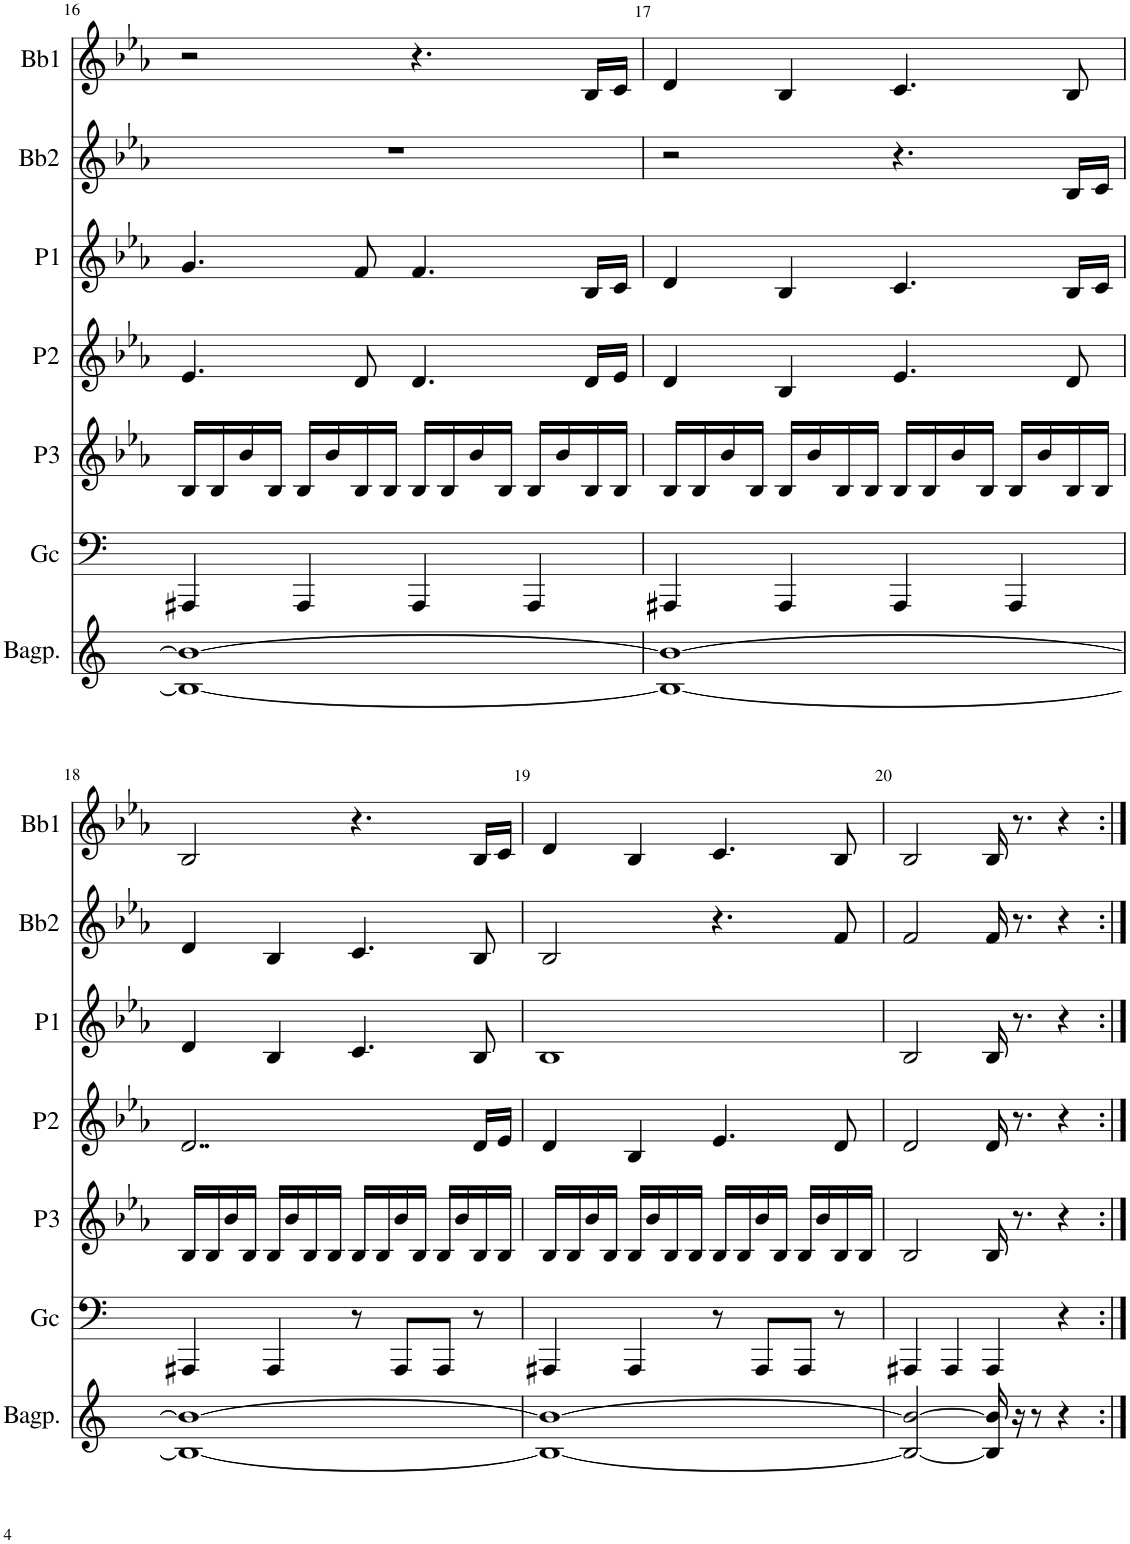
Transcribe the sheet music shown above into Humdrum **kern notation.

**kern	**kern	**kern	**kern	**kern	**kern	**kern
*part7	*part6	*part5	*part4	*part3	*part2	*part1
*staff7	*staff6	*staff5	*staff4	*staff3	*staff2	*staff1
*I"Bagpipe	*I"GrsCaisse	*I"Pib3	*I"Pib2	*I"Pib1	*I"Bomb2	*I"Bomb1
*I'Bagp.	*I'Gc	*I'P3	*I'P2	*I'P1	*I'Bb2	*I'Bb1
!!LO:PB:g=z
*clefG2	*clefF4	*clefG2	*clefG2	*clefG2	*clefG2	*clefG2
*Trd1c2	*	*	*	*	*	*
*k[]	*k[]	*k[b-e-a-]	*k[b-e-a-]	*k[b-e-a-]	*k[b-e-a-]	*k[b-e-a-]
*M4/4	*M4/4	*M4/4	*M4/4	*M4/4	*M4/4	*M4/4
=16	=16	=16	=16	=16	=16	=16
1B#_ 1b#_	4AAA#X/	16B-/LL	4.e-/	4.g/	1r	2r
.	.	16B-/	.	.	.	.
.	.	16b-/	.	.	.	.
.	.	16B-/JJ	.	.	.	.
.	4AAA#/	16B-/LL	.	.	.	.
.	.	16b-/	.	.	.	.
.	.	16B-/	8d/	8f/	.	.
.	.	16B-/JJ	.	.	.	.
.	4AAA#/	16B-/LL	4.d/	4.f/	.	4.r
.	.	16B-/	.	.	.	.
.	.	16b-/	.	.	.	.
.	.	16B-/JJ	.	.	.	.
.	4AAA#/	16B-/LL	.	.	.	.
.	.	16b-/	.	.	.	.
.	.	16B-/	16d/LL	16B-/LL	.	16B-/LL
.	.	16B-/JJ	16e-/JJ	16c/JJ	.	16c/JJ
=17	=17	=17	=17	=17	=17	=17
1B#_ 1b#_	4AAA#X/	16B-/LL	4d/	4d/	2r	4d/
.	.	16B-/	.	.	.	.
.	.	16b-/	.	.	.	.
.	.	16B-/JJ	.	.	.	.
.	4AAA#/	16B-/LL	4B-/	4B-/	.	4B-/
.	.	16b-/	.	.	.	.
.	.	16B-/	.	.	.	.
.	.	16B-/JJ	.	.	.	.
.	4AAA#/	16B-/LL	4.e-/	4.c/	4.r	4.c/
.	.	16B-/	.	.	.	.
.	.	16b-/	.	.	.	.
.	.	16B-/JJ	.	.	.	.
.	4AAA#/	16B-/LL	.	.	.	.
.	.	16b-/	.	.	.	.
.	.	16B-/	8d/	16B-/LL	16B-/LL	8B-/
.	.	16B-/JJ	.	16c/JJ	16c/JJ	.
!!LO:LB:g=z
=18	=18	=18	=18	=18	=18	=18
1B#_ 1b#_	4AAA#X/	16B-/LL	2..d/	4d/	4d/	2B-/
.	.	16B-/	.	.	.	.
.	.	16b-/	.	.	.	.
.	.	16B-/JJ	.	.	.	.
.	4AAA#/	16B-/LL	.	4B-/	4B-/	.
.	.	16b-/	.	.	.	.
.	.	16B-/	.	.	.	.
.	.	16B-/JJ	.	.	.	.
.	8r	16B-/LL	.	4.c/	4.c/	4.r
.	.	16B-/	.	.	.	.
.	8AAA#/L	16b-/	.	.	.	.
.	.	16B-/JJ	.	.	.	.
.	8AAA#/J	16B-/LL	.	.	.	.
.	.	16b-/	.	.	.	.
.	8r	16B-/	16d/LL	8B-/	8B-/	16B-/LL
.	.	16B-/JJ	16e-/JJ	.	.	16c/JJ
=19	=19	=19	=19	=19	=19	=19
1B#_ 1b#_	4AAA#X/	16B-/LL	4d/	1B-	2B-/	4d/
.	.	16B-/	.	.	.	.
.	.	16b-/	.	.	.	.
.	.	16B-/JJ	.	.	.	.
.	4AAA#/	16B-/LL	4B-/	.	.	4B-/
.	.	16b-/	.	.	.	.
.	.	16B-/	.	.	.	.
.	.	16B-/JJ	.	.	.	.
.	8r	16B-/LL	4.e-/	.	4.r	4.c/
.	.	16B-/	.	.	.	.
.	8AAA#/L	16b-/	.	.	.	.
.	.	16B-/JJ	.	.	.	.
.	8AAA#/J	16B-/LL	.	.	.	.
.	.	16b-/	.	.	.	.
.	8r	16B-/	8d/	.	8f/	8B-/
.	.	16B-/JJ	.	.	.	.
=20	=20	=20	=20	=20	=20	=20
2B#/_ 2b#/_	4AAA#X/	2B-/	2d/	2B-/	2f/	2B-/
.	4AAA#/	.	.	.	.	.
16B#/] 16b#/]	4AAA#/	16B-/	16d/	16B-/	16f/	16B-/
16r	.	8.r	8.r	8.r	8.r	8.r
8r	.	.	.	.	.	.
4r	4r	4r	4r	4r	4r	4r
=:|!	=:|!	=:|!	=:|!	=:|!	=:|!	=:|!
*-	*-	*-	*-	*-	*-	*-
